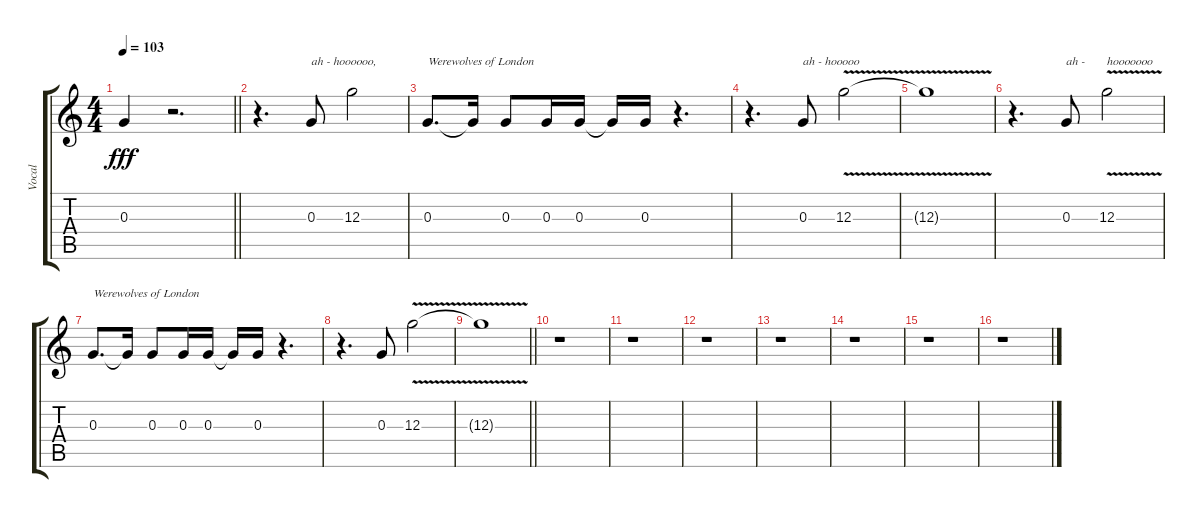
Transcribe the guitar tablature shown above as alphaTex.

\track ("Vocal" "Vocal") {instrument acousticguitarsteel}
\staff {score tabs}
\tuning (E4 B3 G3 D3 A2 E2) {hide}
\ts (4 4)
\tempo 103
\clef g2
\barLineRight lightlight
\ks c
0.3{t}.4{dy fff} r.2{d} |
r.4{d} 0.3.8{txt "ah - hoooooo,"} 12.3.2 |
0.3.8{d txt "Werewolves of London"} 0.3{t}.16 0.3.8 0.3.16 0.3.16 0.3{t}.16 0.3.16 r.4{d} |
r.4{d} 0.3.8{txt "ah - hooooo"} 12.3{v}.2 |
12.3{t}.1 |
r.4{d} 0.3.8{txt "ah -"} 12.3{v}.2{txt "hooooooo"} |
0.3.8{d txt "Werewolves of London"} 0.3{t}.16 0.3.8 0.3.16 0.3.16 0.3{t}.16 0.3.16 r.4{d} |
r.4{d} 0.3.8 12.3{v}.2 |
\barLineRight lightlight
12.3{t}.1 |
r.1 |
r.1 |
r.1 |
r.1 |
r.1 |
r.1 |
r.1
